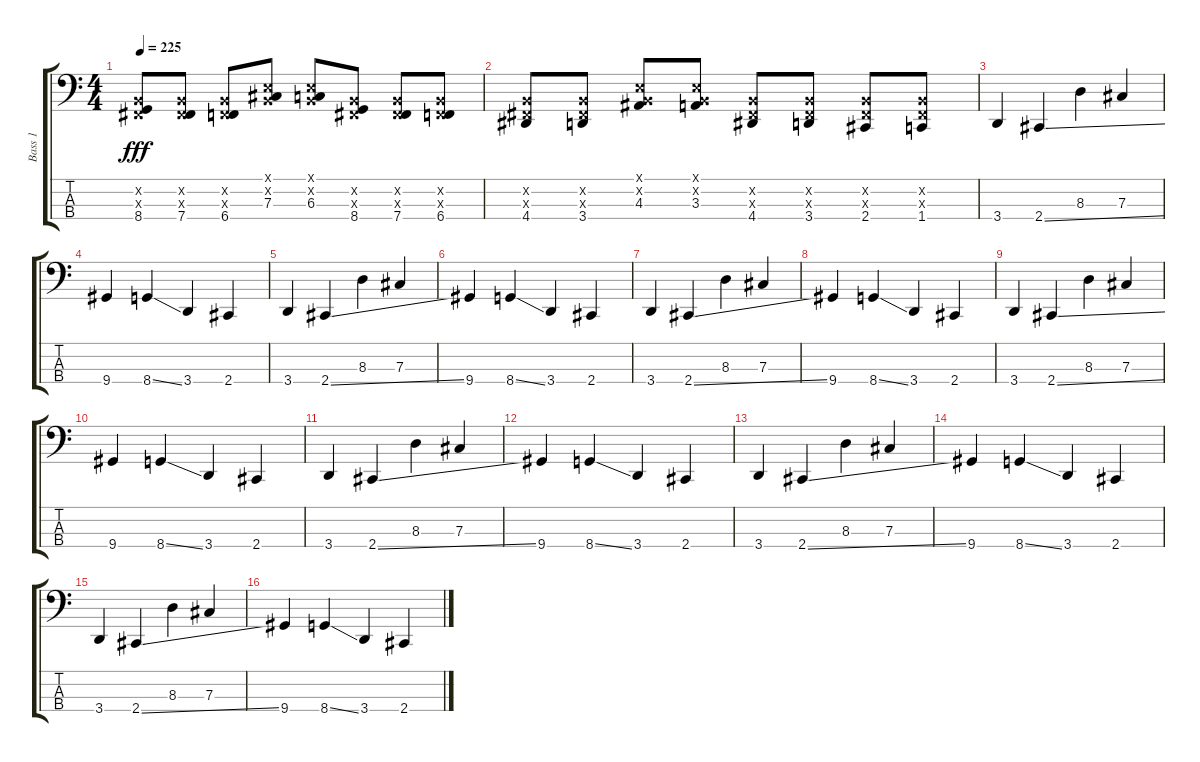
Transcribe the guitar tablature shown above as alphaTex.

\track ("Bass 1" "Bass 1") {instrument electricbasspick}
\staff {score tabs}
\tuning (E2 B1 Gb1 B0) {hide}
\ts (4 4)
\tempo 225
\clef f4
\ks c
(0.2{x} 0.3{x} 8.4).8{dy fff} (0.2{x} 0.3{x} 7.4).8 (0.2{x} 0.3{x} 6.4).8 (0.1{x} 0.2{x} 7.3).8 (0.1{x} 0.2{x} 6.3).8 (0.2{x} 0.3{x} 8.4).8 (0.2{x} 0.3{x} 7.4).8 (0.2{x} 0.3{x} 6.4).8 |
(0.2{x} 0.3{x} 4.4).8 (0.2{x} 0.3{x} 3.4).8 (0.1{x} 0.2{x} 4.3).8 (0.1{x} 0.2{x} 3.3).8 (0.2{x} 0.3{x} 4.4).8 (0.2{x} 0.3{x} 3.4).8 (0.2{x} 0.3{x} 2.4).8 (0.2{x} 0.3{x} 1.4).8 |
3.4.4 2.4{ss}.4 8.3.4 7.3.4 |
9.4.4 8.4{ss}.4 3.4.4 2.4.4 |
3.4.4 2.4{ss}.4 8.3.4 7.3.4 |
9.4.4 8.4{ss}.4 3.4.4 2.4.4 |
3.4.4 2.4{ss}.4 8.3.4 7.3.4 |
9.4.4 8.4{ss}.4 3.4.4 2.4.4 |
3.4.4 2.4{ss}.4 8.3.4 7.3.4 |
9.4.4 8.4{ss}.4 3.4.4 2.4.4 |
3.4.4 2.4{ss}.4 8.3.4 7.3.4 |
9.4.4 8.4{ss}.4 3.4.4 2.4.4 |
3.4.4 2.4{ss}.4 8.3.4 7.3.4 |
9.4.4 8.4{ss}.4 3.4.4 2.4.4 |
3.4.4 2.4{ss}.4 8.3.4 7.3.4 |
9.4.4 8.4{ss}.4 3.4.4 2.4.4
